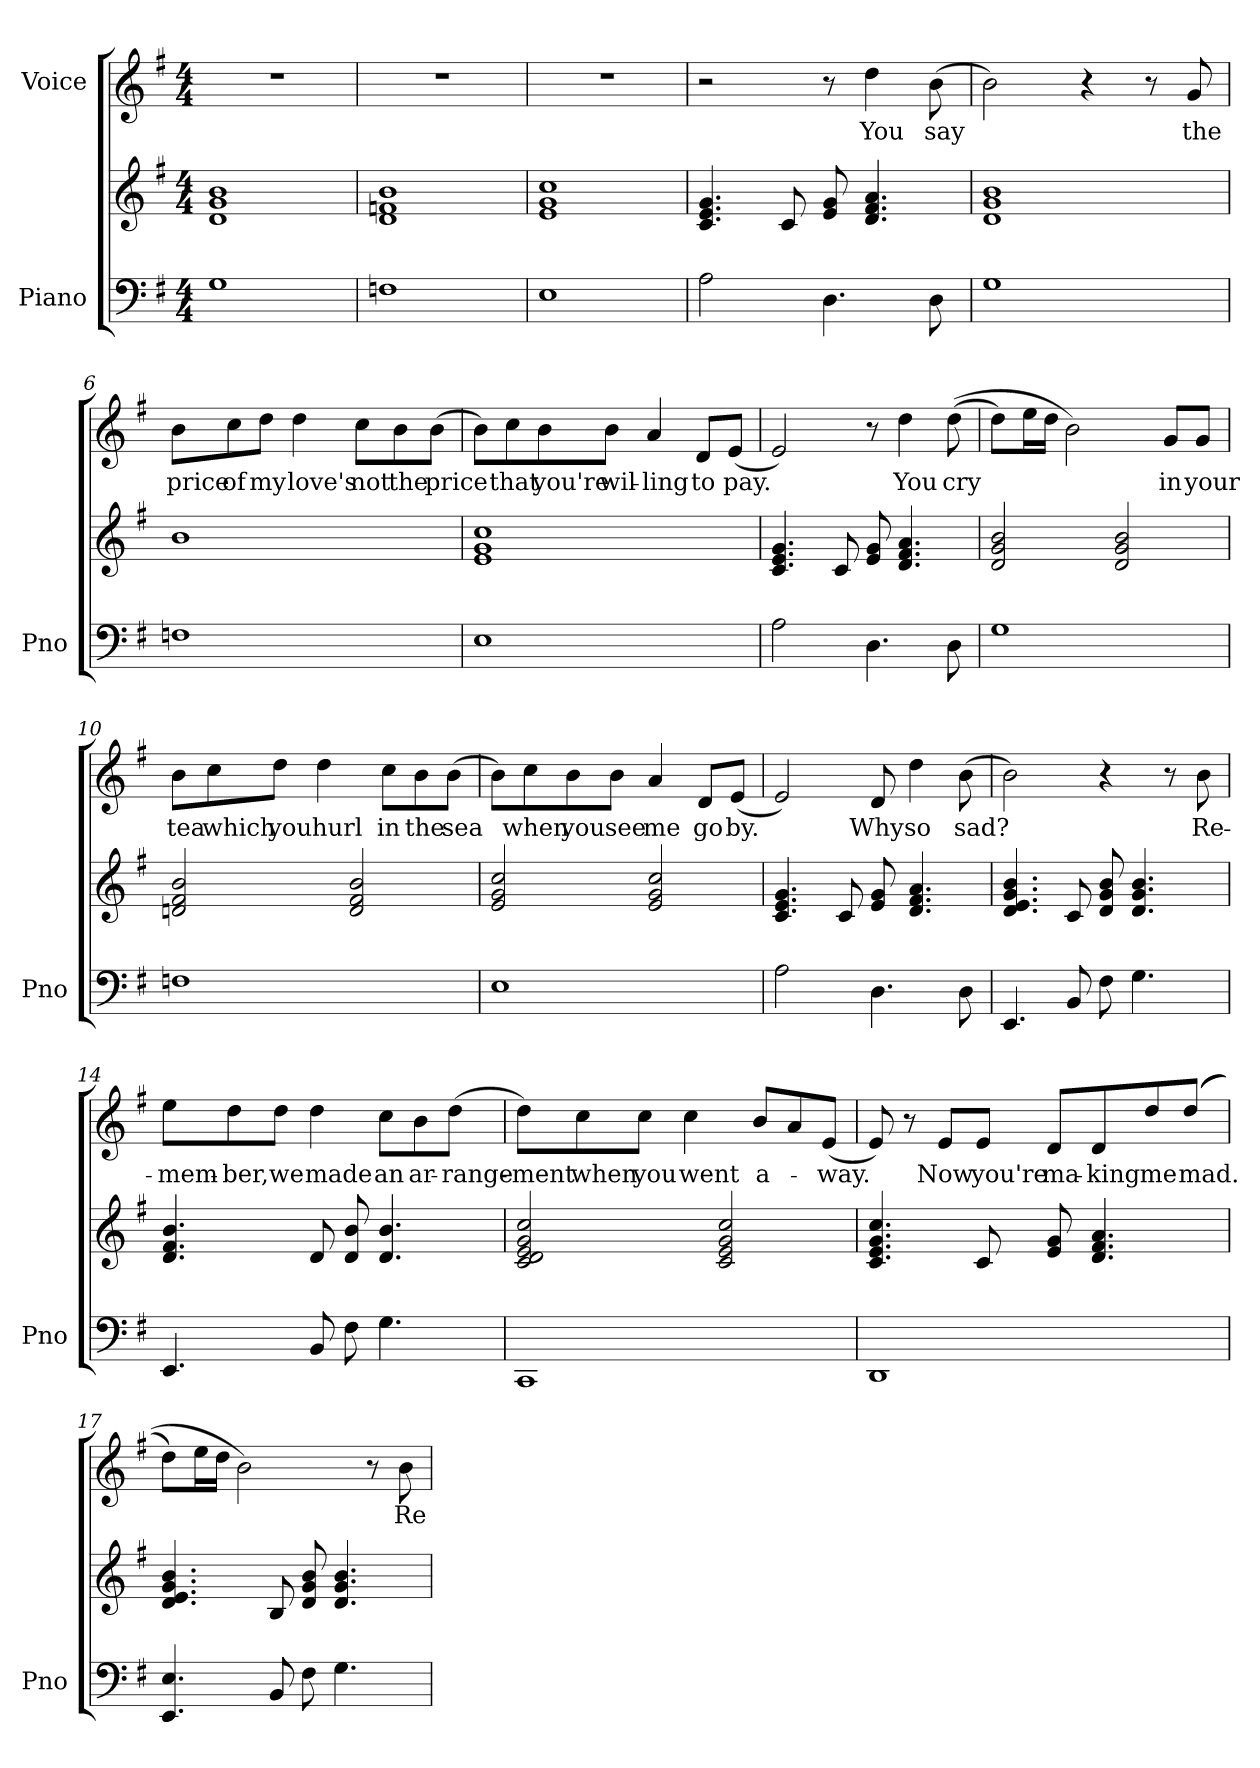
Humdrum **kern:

**kern	**kern	**kern	**text
*part2	*part2	*part1	*part1
*staff3	*staff2	*staff1	*staff1
*I"Piano	*	*I"Voice	*
*I'Pno	*	*	*
*clefF4	*clefG2	*clefG2	*
*k[f#]	*k[f#]	*k[f#]	*
*M4/4	*M4/4	*M4/4	*
=1	=1	=1	=1
1G	1d 1g 1b	1r	.
=2	=2	=2	=2
1Fn	1d 1fn 1b	1r	.
=3	=3	=3	=3
1E	1e 1g 1cc	1r	.
=4	=4	=4	=4
2A\	4.c/ 4.e/ 4.g/	2r	.
.	8c/	.	.
4.D\	8e/ 8g/	8r	.
!	!	!	!LO:LY:b
.	4.d/ 4.f#/ 4.a/	4dd\	You
!	!	!	!LO:LY:b
8D\	.	(>8b\	say
=5	=5	=5	=5
1G	1d 1g 1b	2b\)	.
.	.	4r	.
.	.	8r	.
!	!	!	!LO:LY:b
.	.	8g/	the
=6	=6	=6	=6
!	!	!	!LO:LY:b
1Fn	1b	8b\L	price
!	!	!	!LO:LY:b
.	.	8cc\	of
!	!	!	!LO:LY:b
.	.	8dd\J	my
!	!	!	!LO:LY:b
.	.	4dd\	love's
!	!	!	!LO:LY:b
.	.	8cc\L	not
!	!	!	!LO:LY:b
.	.	8b\	the
!	!	!	!LO:LY:b
.	.	(>8b\J	price
!!LO:LB:g=z
=7	=7	=7	=7
1E	1e 1g 1cc	8b\L)	.
!	!	!	!LO:LY:b
.	.	8cc\	that
!	!	!	!LO:LY:b
.	.	8b\	you're
!	!	!	!LO:LY:b
.	.	8b\J	wil-
!	!	!	!LO:LY:b
.	.	4a/	-ling
!	!	!	!LO:LY:b
.	.	8d/L	to
!	!	!	!LO:LY:b
.	.	(<8e/J	pay.
=8	=8	=8	=8
2A\	4.c/ 4.e/ 4.g/	2e/)	.
.	8c/	.	.
4.D\	8e/ 8g/	8r	.
!	!	!	!LO:LY:b
.	4.d/ 4.f#/ 4.a/	4dd\	You
!	!	!	!LO:LY:b
8D\	.	(>(>8dd\	cry
=9	=9	=9	=9
1G	2d/ 2g/ 2b/	8dd\L)	.
.	.	16ee\L	.
.	.	16dd\JJ	.
.	.	2b\)	.
.	2d/ 2g/ 2b/	.	.
!	!	!	!LO:LY:b
.	.	8g/L	in
!	!	!	!LO:LY:b
.	.	8g/J	your
!!LO:LB:g=z
=10	=10	=10	=10
!	!	!	!LO:LY:b
1Fn	2dn/ 2f#/ 2b/	8b\L	tea
!	!	!	!LO:LY:b
.	.	8cc\	which
!	!	!	!LO:LY:b
.	.	8dd\J	you
!	!	!	!LO:LY:b
.	.	4dd\	hurl
.	2d/ 2f#/ 2b/	.	.
!	!	!	!LO:LY:b
.	.	8cc\L	in
!	!	!	!LO:LY:b
.	.	8b\	the
!	!	!	!LO:LY:b
.	.	(>8b\J	sea
=11	=11	=11	=11
1E	2e/ 2g/ 2cc/	8b\L)	.
!	!	!	!LO:LY:b
.	.	8cc\	when
!	!	!	!LO:LY:b
.	.	8b\	you
!	!	!	!LO:LY:b
.	.	8b\J	see
!	!	!	!LO:LY:b
.	2e/ 2g/ 2cc/	4a/	me
!	!	!	!LO:LY:b
.	.	8d/L	go
!	!	!	!LO:LY:b
.	.	(<8e/J	by.
=12	=12	=12	=12
2A\	4.c/ 4.e/ 4.g/	2e/)	.
.	8c/	.	.
!	!	!	!LO:LY:b
4.D\	8e/ 8g/	8d/	Why
!	!	!	!LO:LY:b
.	4.d/ 4.f#/ 4.a/	4dd\	so
!	!	!	!LO:LY:b
8D\	.	(>8b\	sad?
!!LO:PB:g=z
=13	=13	=13	=13
4.EE/	4.d/ 4.e/ 4.g/ 4.b/	2b\)	.
8BB/	8c/	.	.
8F#\	8d/ 8g/ 8b/	4r	.
4.G\	4.d/ 4.g/ 4.b/	.	.
.	.	8r	.
!	!	!	!LO:LY:b
.	.	8b\	Re-
=14	=14	=14	=14
!	!	!	!LO:LY:b
4.EE/	4.d/ 4.f#/ 4.b/	8ee\L	-mem-
!	!	!	!LO:LY:b
.	.	8dd\	-ber,
!	!	!	!LO:LY:b
.	.	8dd\J	we
!	!	!	!LO:LY:b
8BB/	8d/	4dd\	made
8F#\	8d/ 8b/	.	.
!	!	!	!LO:LY:b
4.G\	4.d/ 4.b/	8cc\L	an
!	!	!	!LO:LY:b
.	.	8b\	ar-
!	!	!	!LO:LY:b
.	.	(>8dd\J	-range-
=15	=15	=15	=15
!	!	!	!LO:LY:b
1CC	2c/ 2d/ 2e/ 2g/ 2cc/	8dd\L)	-ment
!	!	!	!LO:LY:b
.	.	8cc\	when
!	!	!	!LO:LY:b
.	.	8cc\J	you
!	!	!	!LO:LY:b
.	.	4cc\	went
.	2c/ 2e/ 2g/ 2cc/	.	.
!	!	!	!LO:LY:b
.	.	8b/L	a-
.	.	8a/	.
!	!	!	!LO:LY:b
.	.	(<8e/J	-way.
!!LO:LB:g=z
=16	=16	=16	=16
1DD	4.c/ 4.e/ 4.g/ 4.cc/	8e/)	.
.	.	8r	.
!	!	!	!LO:LY:b
.	.	8e/L	Now
!	!	!	!LO:LY:b
.	8c/	8e/J	you're
!	!	!	!LO:LY:b
.	8e/ 8g/	8d/L	ma-
!	!	!	!LO:LY:b
.	4.d/ 4.f#/ 4.a/	8d/	-king
!	!	!	!LO:LY:b
.	.	8dd/	me
!	!	!	!LO:LY:b
.	.	(<(<8dd/J	mad.
=17	=17	=17	=17
4.EE/ 4.E/	4.d/ 4.e/ 4.g/ 4.b/	8dd\L)	.
.	.	16ee\L	.
.	.	16dd\JJ	.
.	.	2b\)	.
8BB/	8B/	.	.
8F#\	8d/ 8g/ 8b/	.	.
4.G\	4.d/ 4.g/ 4.b/	.	.
.	.	8r	.
!	!	!	!LO:LY:b
.	.	8b\	Re-
=	=	=	=
*-	*-	*-	*-
